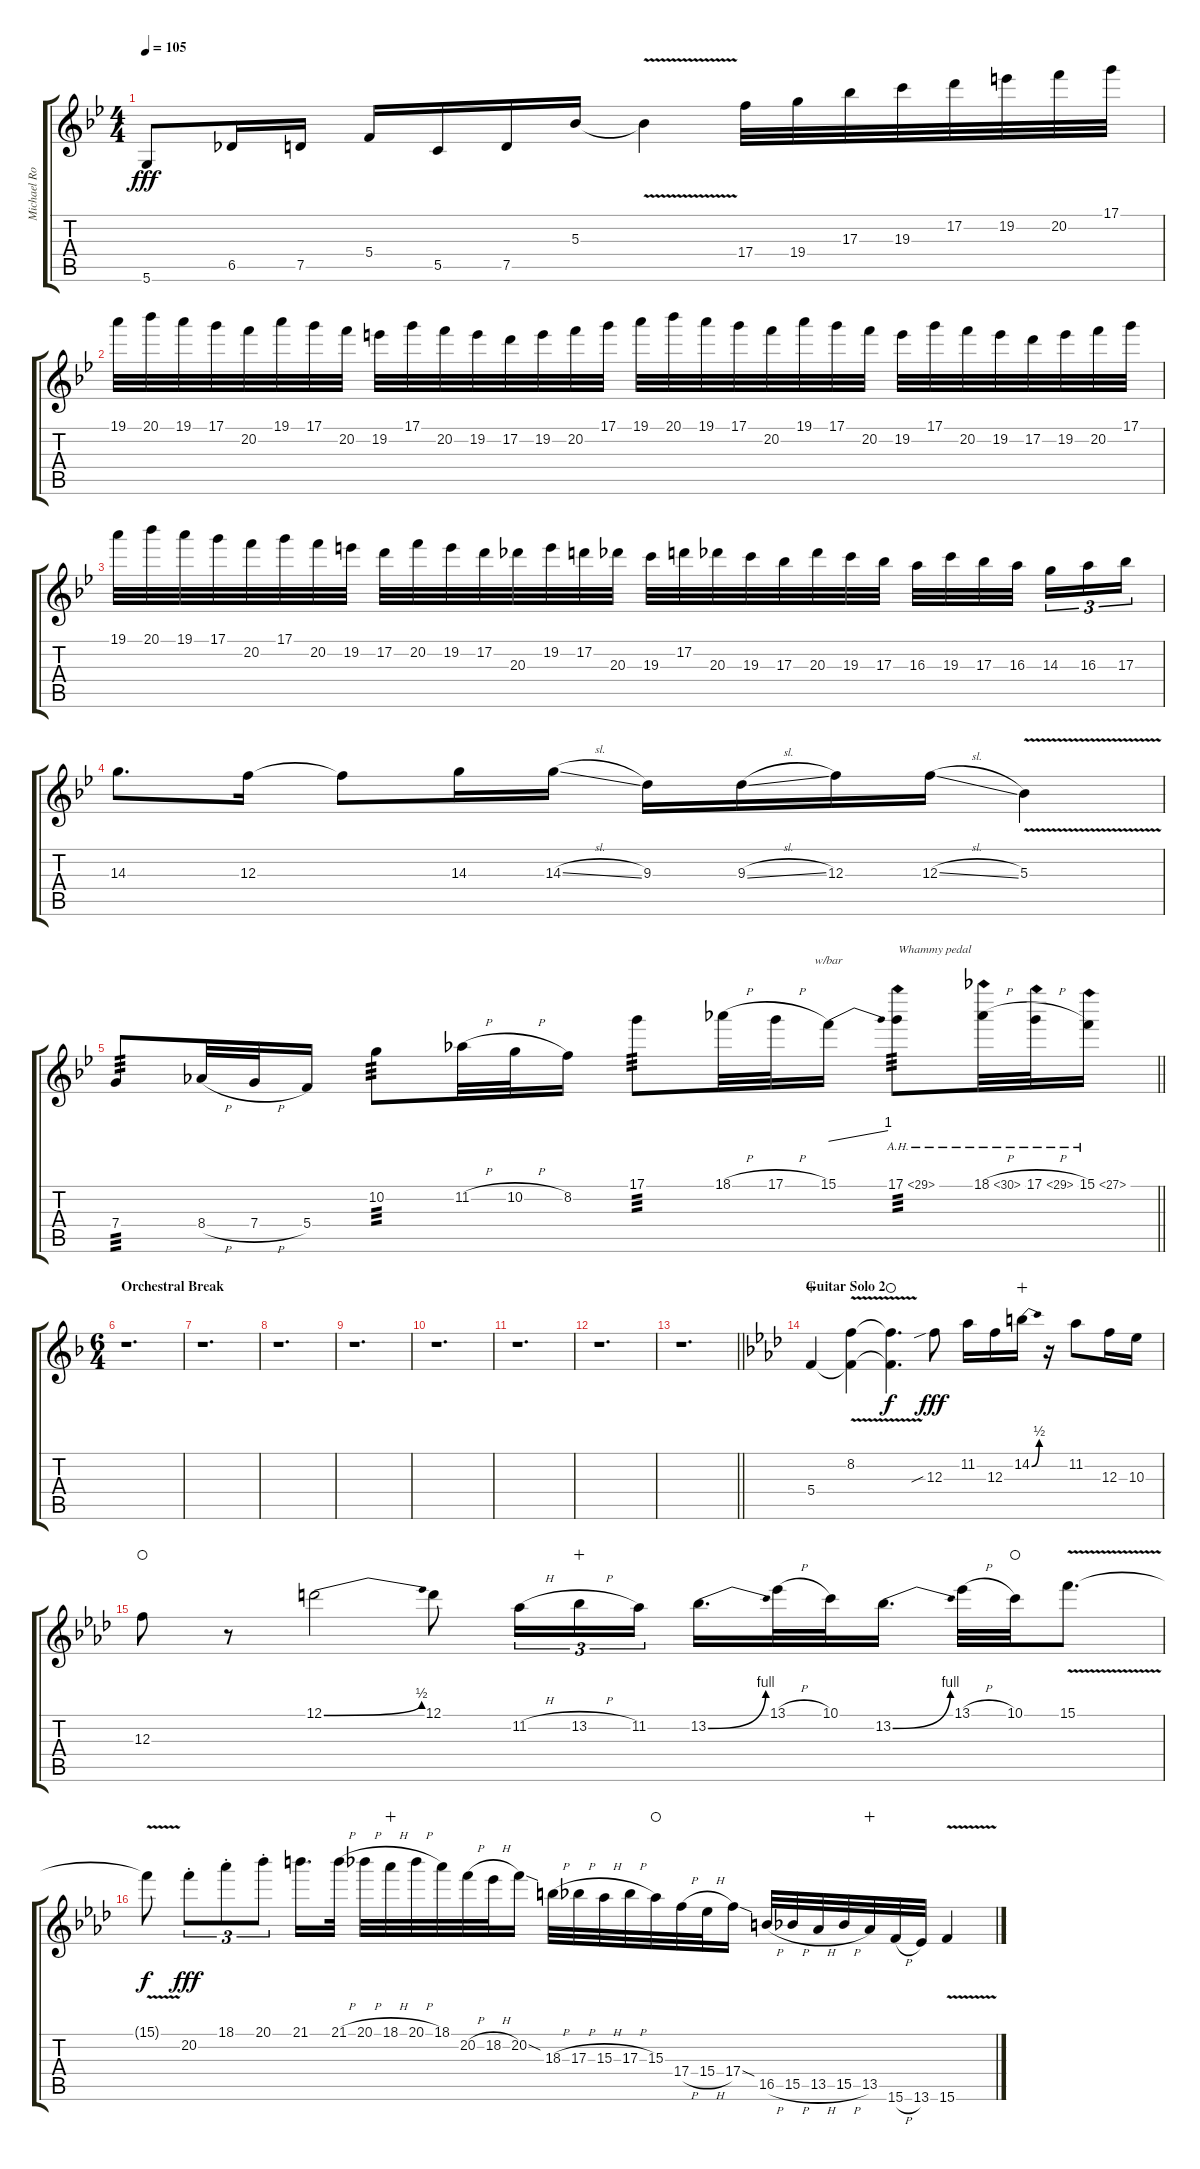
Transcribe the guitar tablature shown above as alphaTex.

\track ("Michael Romeo Solo Gtr." "Michael Ro") {instrument overdrivenguitar}
\staff {score tabs}
\tuning (D4 A3 F3 C3 G2 D2) {hide}
\ts (4 4)
\tempo 105
\clef g2
\ks gminor
5.6{t}.8{dy fff} 6.5.16 7.5.16 5.4.16 5.5.16 7.5.16 5.3.16 5.3{v t}.4 17.4.32 19.4.32 17.3.32 19.3.32 17.2.32 19.2.32 20.2.32 17.1.32 |
19.1.32 20.1.32 19.1.32 17.1.32 20.2.32 19.1.32 17.1.32 20.2.32 19.2.32 17.1.32 20.2.32 19.2.32 17.2.32 19.2.32 20.2.32 17.1.32 19.1.32 20.1.32 19.1.32 17.1.32 20.2.32 19.1.32 17.1.32 20.2.32 19.2.32 17.1.32 20.2.32 19.2.32 17.2.32 19.2.32 20.2.32 17.1.32 |
19.1.32 20.1.32 19.1.32 17.1.32 20.2.32 17.1.32 20.2.32 19.2.32 17.2.32 20.2.32 19.2.32 17.2.32 20.3.32 19.2.32 17.2.32 20.3.32 19.3.32 17.2.32 20.3.32 19.3.32 17.3.32 20.3.32 19.3.32 17.3.32 16.3.32 19.3.32 17.3.32 16.3.32{beam splitsecondary} 14.3.16{tu (3 2)} 16.3.16{tu (3 2)} 17.3.16{tu (3 2)} |
14.3.8{d} 12.3.16 12.3{t}.8 14.3.16 14.3{sl}.16 9.3.16 9.3{sl}.16 12.3.16 12.3{sl}.16 5.3{v}.4 |
\barLineRight lightlight
7.4.8{tp 3} 8.4{h}.32 7.4{h}.32 5.4.16 10.2.8{tp 3} 11.2{h}.32 10.2{h}.32 8.2.16 17.1.8{tp 3} 18.1{h}.32 17.1{h}.32 15.1.16{tbe (dive default 0 0 60 4)} 17.1{ah 12}.8{txt "Whammy pedal" tp 3} 18.1{ah 12 h}.32 17.1{ah 12 h}.32 15.1{ah 12}.16 |
\ts (6 4)
\section ("" "Orchestral Break")
\ks dminor
r.1{d} |
r.1{d} |
r.1{d} |
r.1{d} |
r.1{d} |
r.1{d} |
r.1{d} |
\barLineRight lightlight
r.1{d} |
\section ("" "Guitar Solo 2")
\ks fminor
5.4.4{wahc} (8.2{v} 5.4{t}).4 (8.2{t} 5.4{t}).4{d dy f waho} 12.3{sib}.8{dy fff} 11.2.16 12.3.16 14.2{be (bend 0 0 60 2)}.16{wahc} r.16 11.2.8 12.3.16 10.3.16 |
12.3.8{waho} r.8 12.1{be (bend 0 0 60 2)}.2 12.1.8 11.2{h}.16{tu (3 2)} 13.2{h}.16{tu (3 2) wahc} 11.2.16{tu (3 2) beam splitsecondary} 13.2{be (bend 0 0 60 4)}.16{d} 13.1{h}.32 10.1.32 13.2{be (bend 0 0 60 4)}.16{d} 13.1{h}.32 10.1.32{waho} 15.1{v}.8{d} |
15.1{t}.8{dy f} 20.2{st}.8{tu (3 2) dy fff} 18.1{st}.8{tu (3 2)} 20.1{st}.8{tu (3 2)} 21.1.16{d} 21.1{h}.32 20.1{h}.32 18.1{h}.32{wahc} 20.1{h}.32 18.1.32 20.2{h}.32 18.2{h}.32 20.2{sod}.16 18.3{h}.32 17.3{h}.32 15.3{h}.32 17.3{h}.32 15.3.32{waho} 17.4{h}.32 15.4{h}.32 17.4{sod}.16 16.5{h}.32 15.5{h}.32 13.5{h}.32 15.5{h}.32 13.5.32{wahc} 15.6{h}.32 13.6.32 15.6{v}.4
